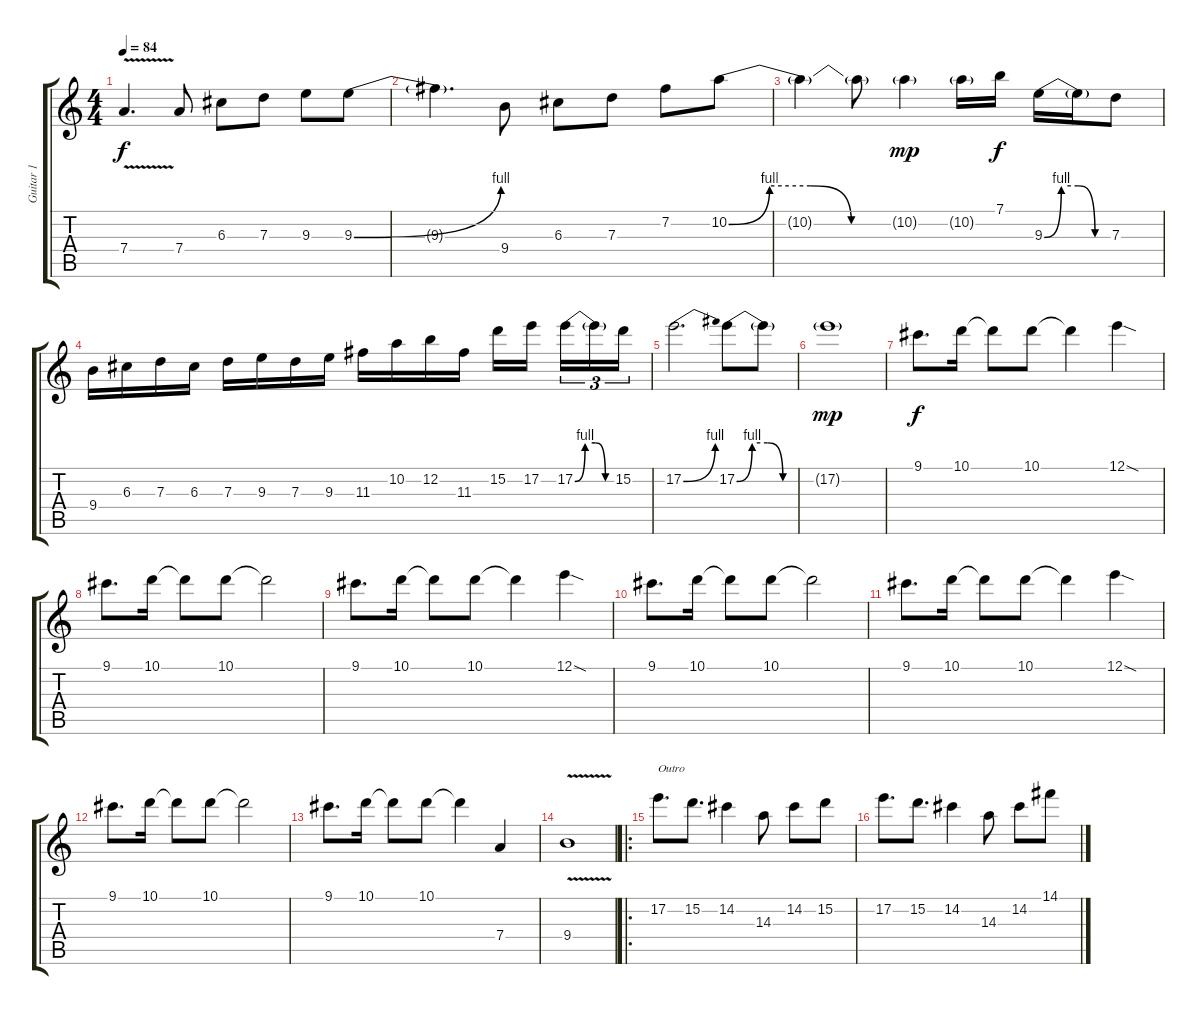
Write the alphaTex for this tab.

\track ("Guitar 1" "Guitar 1") {instrument distortionguitar}
\staff {score tabs}
\tuning (E4 B3 G3 D3 A2 D2) {hide}
\ts (4 4)
\tempo 84
\clef g2
\ks c
7.4{v}.4{d dy f} 7.4.8 6.3.8 7.3.8 9.3.8 9.3{be (bend 0 0 60 4)}.8 |
9.3{t}.4{d} 9.4.8 6.3.8 7.3.8 7.2.8 10.2{be (custom 0 0 15 4 30 4 45 0 60 0)}.8 |
10.2{t}.4 10.2{t}.8 10.2{g}.4{dy mp} 10.2{g}.16 7.1.16{dy f} 9.3{be (custom 0 0 15 4 30 4 45 0 60 0)}.16 9.3{t}.16 7.3.8 |
9.4.16 6.3.16 7.3.16 6.3.16 7.3.16 9.3.16 7.3.16 9.3.16 11.3.16 10.2.16 12.2.16 11.3.16 15.2.16 17.2.16{beam splitsecondary} 17.2{be (custom 0 0 15 4 30 4 45 0 60 0)}.16{tu (3 2)} 17.2{t}.16{tu (3 2)} 15.2.16{tu (3 2)} |
17.2{be (bend 0 0 60 4)}.2{d} 17.2{be (custom 0 0 15 4 30 4 45 0 60 0)}.8 17.2{t}.8 |
17.2{g}.1{dy mp} |
9.1.8{d dy f} 10.1.16 10.1{t}.8 10.1.8 10.1{t}.4 12.1{sod}.4 |
9.1.8{d} 10.1.16 10.1{t}.8 10.1.8 10.1{t}.2 |
9.1.8{d} 10.1.16 10.1{t}.8 10.1.8 10.1{t}.4 12.1{sod}.4 |
9.1.8{d} 10.1.16 10.1{t}.8 10.1.8 10.1{t}.2 |
9.1.8{d} 10.1.16 10.1{t}.8 10.1.8 10.1{t}.4 12.1{sod}.4 |
9.1.8{d} 10.1.16 10.1{t}.8 10.1.8 10.1{t}.2 |
9.1.8{d} 10.1.16 10.1{t}.8 10.1.8 10.1{t}.4 7.4.4 |
9.4{v}.1 |
\ro
17.2.8{d txt "Outro"} 15.2.8{d} 14.2.4 14.3.8 14.2.8 15.2.8 |
17.2.8{d} 15.2.8{d} 14.2.4 14.3.8 14.2.8 14.1.8
